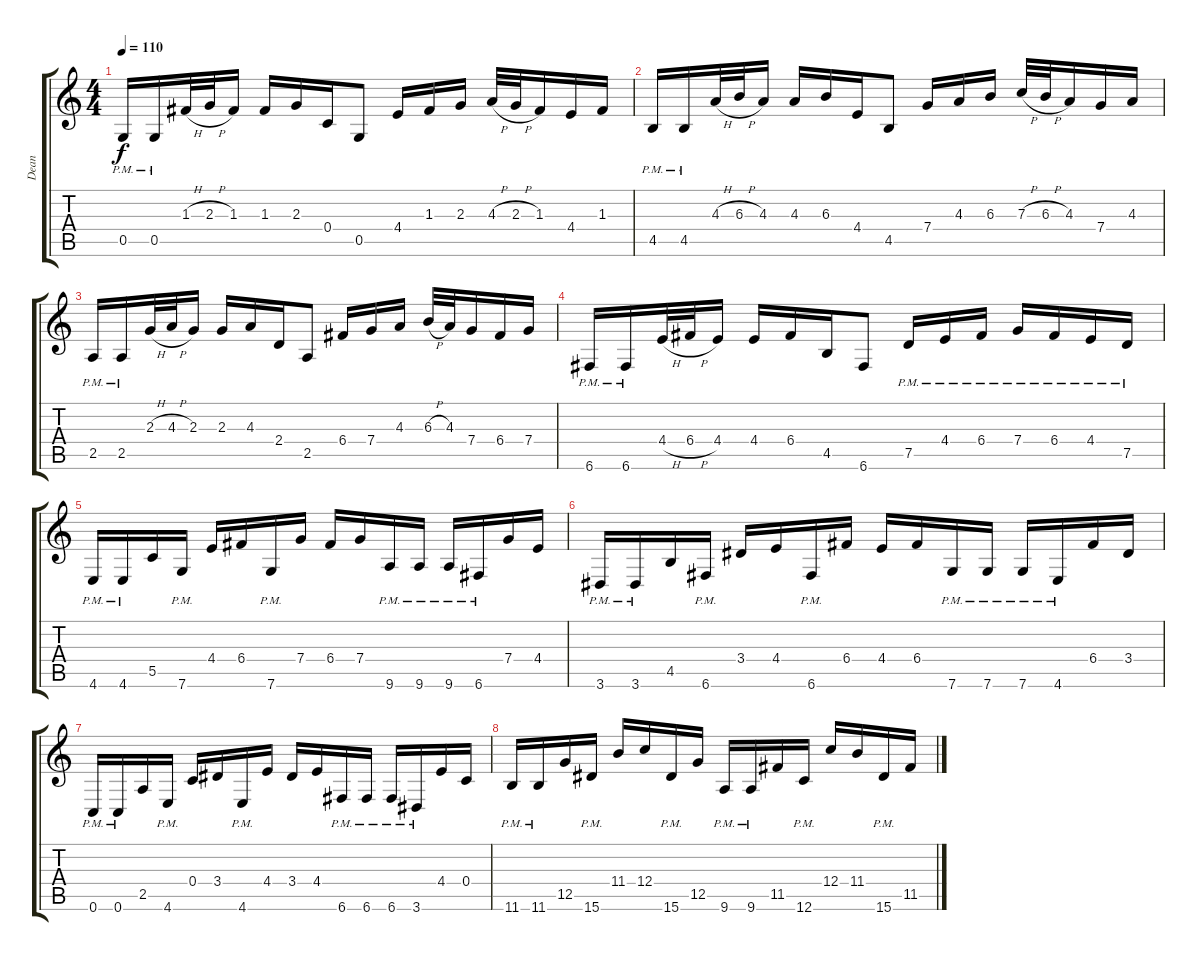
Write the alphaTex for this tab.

\track ("Dean" "Dean") {instrument distortionguitar}
\staff {score tabs}
\tuning (D4 A3 F3 C3 G2 C2) {hide}
\ts (4 4)
\tempo 110
\clef g2
\ks c
0.5{pm}.16{dy f} 0.5{pm}.16 1.3{h}.32 2.3{h}.32 1.3.16 1.3.16 2.3.16 0.4.16 0.5.8 4.4.16 1.3.16 2.3.16 4.3{h}.32 2.3{h}.32 1.3.16 4.4.16 1.3.16 |
4.5{pm}.16 4.5{pm}.16 4.3{h}.32 6.3{h}.32 4.3.16 4.3.16 6.3.16 4.4.16 4.5.8 7.4.16 4.3.16 6.3.16 7.3{h}.32 6.3{h}.32 4.3.16 7.4.16 4.3.16 |
2.5{pm}.16 2.5{pm}.16 2.3{h}.32 4.3{h}.32 2.3.16 2.3.16 4.3.16 2.4.16 2.5.8 6.4.16 7.4.16 4.3.16 6.3{h}.32 4.3.32 7.4.16 6.4.16 7.4.16 |
6.6{pm}.16 6.6{pm}.16 4.4{h}.32 6.4{h}.32 4.4.16 4.4.16 6.4.16 4.5.16 6.6.8 7.5{pm}.16 4.4{pm}.16 6.4{pm}.16 7.4{pm}.16 6.4{pm}.16 4.4{pm}.16 7.5{pm}.16 |
4.6{pm}.16 4.6{pm}.16 5.5.16 7.6{pm}.16 4.4.16 6.4.16 7.6{pm}.16 7.4.16 6.4.16 7.4.16 9.6{pm}.16 9.6{pm}.16 9.6{pm}.16 6.6{pm}.16 7.4.16 4.4.16 |
3.6{pm}.16 3.6{pm}.16 4.5.16 6.6{pm}.16 3.4.16 4.4.16 6.6{pm}.16 6.4.16 4.4.16 6.4.16 7.6{pm}.16 7.6{pm}.16 7.6{pm}.16 4.6{pm}.16 6.4.16 3.4.16 |
0.6{pm}.16 0.6{pm}.16 2.5.16 4.6{pm}.16 0.4.16 3.4.16 4.6{pm}.16 4.4.16 3.4.16 4.4.16 6.6{pm}.16 6.6{pm}.16 6.6{pm}.16 3.6{pm}.16 4.4.16 0.4.16 |
11.6{pm}.16 11.6{pm}.16 12.5.16 15.6{pm}.16 11.4.16 12.4.16 15.6{pm}.16 12.5.16 9.6{pm}.16 9.6{pm}.16 11.5.16 12.6{pm}.16 12.4.16 11.4.16 15.6{pm}.16 11.5.16
